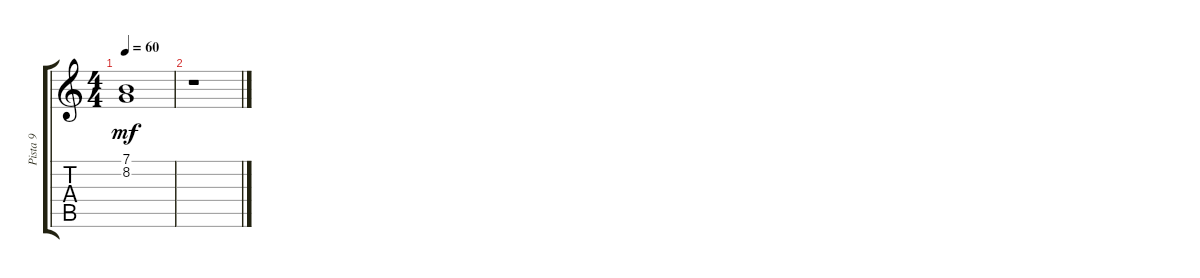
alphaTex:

\track ("Pista 9" "Pista 9") {instrument pad4choir}
\staff {score tabs}
\tuning (E4 B3 G3 D3 A2 E2) {hide}
\ts (4 4)
\tempo 60
\clef g2
\ks c
(7.1 8.2).1{dy mf} |
r.1
